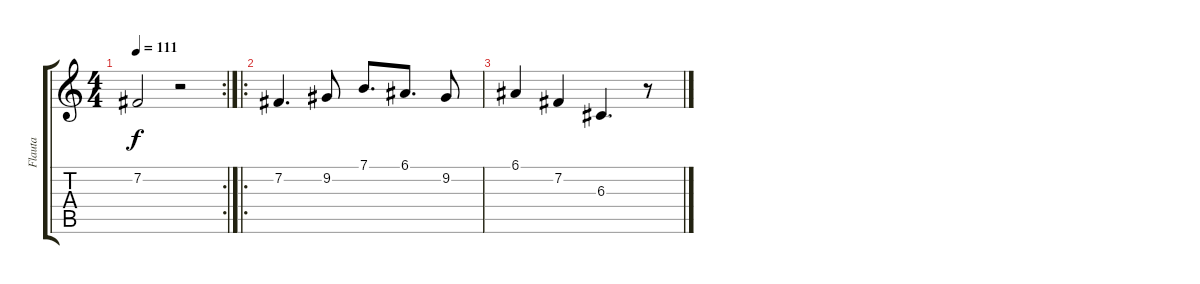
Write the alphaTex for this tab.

\track ("Flauta" "Flauta") {instrument flute}
\staff {score tabs}
\tuning (E4 B3 G3 D3 A2 E2) {hide}
\rc 2
\ts (4 4)
\tempo 111
\clef g2
\ks c
7.2{t}.2{dy f} r.2 |
\ro
7.2.4{d} 9.2.8 7.1.8{d} 6.1.8{d} 9.2.8 |
6.1.4 7.2.4 6.3.4{d} r.8
